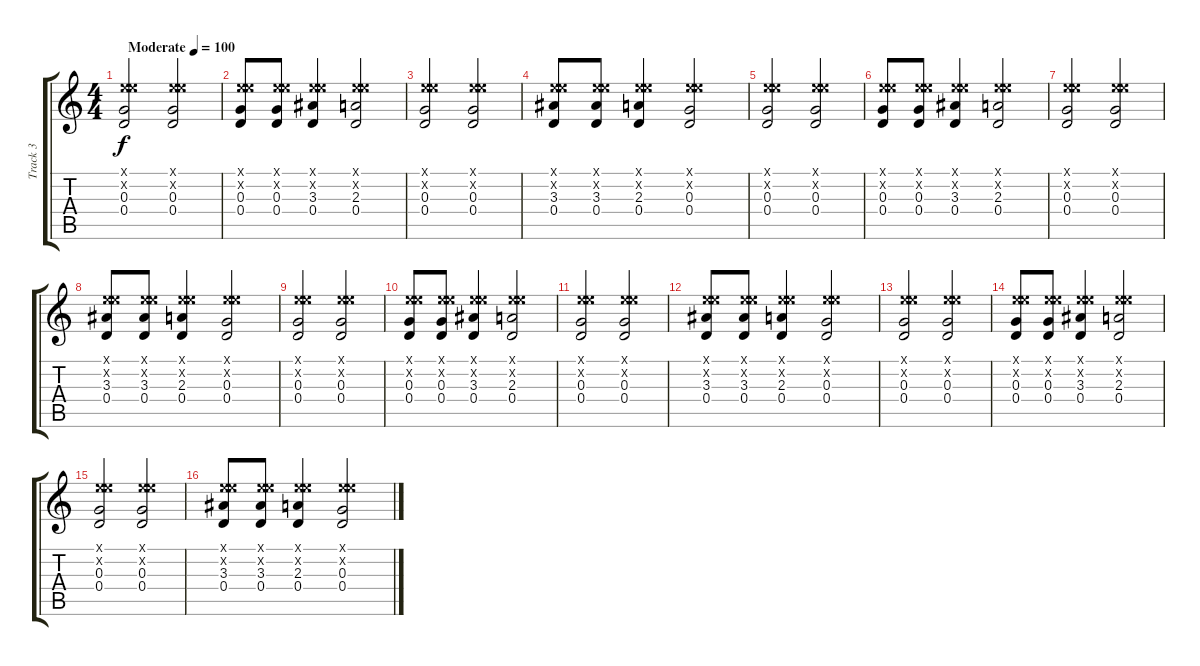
\track ("Track 3" "Track 3") {instrument electricguitarmuted}
\staff {score tabs}
\tuning (E4 B3 G3 D3 A2 E2) {hide}
\ts (4 4)
\tempo (100 "Moderate")
\clef g2
\ks c
(0.1{x} 5.2{x} 0.3 0.4).2{dy f instrument electricguitarmuted} (0.1{x} 5.2{x} 0.3 0.4).2 |
(0.1{x} 5.2{x} 0.3 0.4).8 (0.1{x} 5.2{x} 0.3 0.4).8 (0.1{x} 5.2{x} 3.3 0.4).4 (0.1{x} 5.2{x} 2.3 0.4).2 |
(0.1{x} 5.2{x} 0.3 0.4).2 (0.1{x} 5.2{x} 0.3 0.4).2 |
(0.1{x} 5.2{x} 3.3 0.4).8 (0.1{x} 5.2{x} 3.3 0.4).8 (0.1{x} 5.2{x} 2.3 0.4).4 (0.1{x} 5.2{x} 0.3 0.4).2 |
(0.1{x} 5.2{x} 0.3 0.4).2 (0.1{x} 5.2{x} 0.3 0.4).2 |
(0.1{x} 5.2{x} 0.3 0.4).8 (0.1{x} 5.2{x} 0.3 0.4).8 (0.1{x} 5.2{x} 3.3 0.4).4 (0.1{x} 5.2{x} 2.3 0.4).2 |
(0.1{x} 5.2{x} 0.3 0.4).2 (0.1{x} 5.2{x} 0.3 0.4).2 |
(0.1{x} 5.2{x} 3.3 0.4).8 (0.1{x} 5.2{x} 3.3 0.4).8 (0.1{x} 5.2{x} 2.3 0.4).4 (0.1{x} 5.2{x} 0.3 0.4).2 |
(0.1{x} 5.2{x} 0.3 0.4).2 (0.1{x} 5.2{x} 0.3 0.4).2 |
(0.1{x} 5.2{x} 0.3 0.4).8 (0.1{x} 5.2{x} 0.3 0.4).8 (0.1{x} 5.2{x} 3.3 0.4).4 (0.1{x} 5.2{x} 2.3 0.4).2 |
(0.1{x} 5.2{x} 0.3 0.4).2 (0.1{x} 5.2{x} 0.3 0.4).2 |
(0.1{x} 5.2{x} 3.3 0.4).8 (0.1{x} 5.2{x} 3.3 0.4).8 (0.1{x} 5.2{x} 2.3 0.4).4 (0.1{x} 5.2{x} 0.3 0.4).2 |
(0.1{x} 5.2{x} 0.3 0.4).2 (0.1{x} 5.2{x} 0.3 0.4).2 |
(0.1{x} 5.2{x} 0.3 0.4).8 (0.1{x} 5.2{x} 0.3 0.4).8 (0.1{x} 5.2{x} 3.3 0.4).4 (0.1{x} 5.2{x} 2.3 0.4).2 |
(0.1{x} 5.2{x} 0.3 0.4).2 (0.1{x} 5.2{x} 0.3 0.4).2 |
(0.1{x} 5.2{x} 3.3 0.4).8 (0.1{x} 5.2{x} 3.3 0.4).8 (0.1{x} 5.2{x} 2.3 0.4).4 (0.1{x} 5.2{x} 0.3 0.4).2
